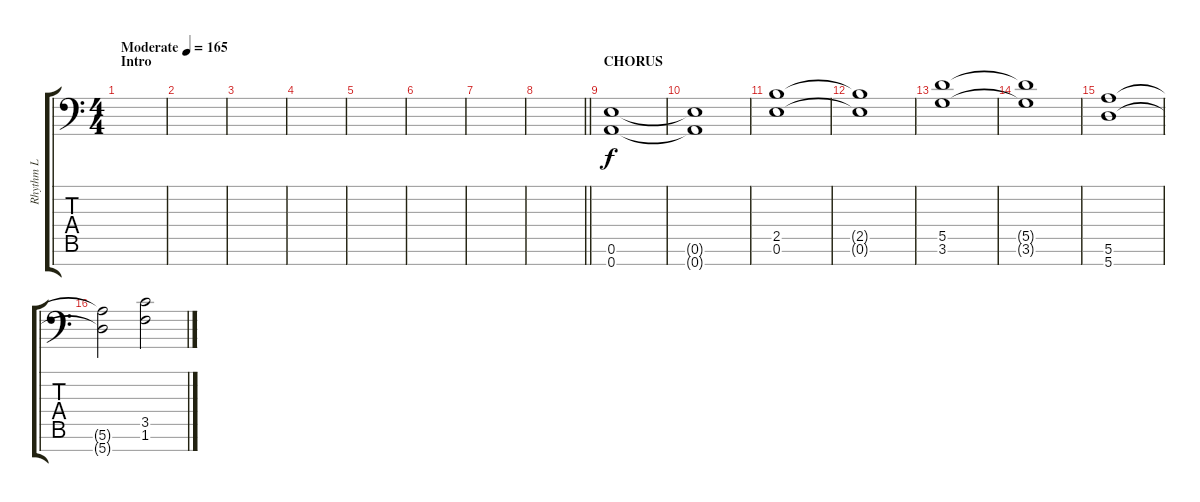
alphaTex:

\track ("Rhythm L" "Rhythm L") {instrument distortionguitar}
\staff {score tabs}
\tuning (E4 B3 G3 D3 A2 E2 A1) {hide}
\ts (4 4)
\section ("" "Intro")
\tempo (165 "Moderate")
\clef f4
\ks c
|
|
|
|
|
|
|
\barLineRight lightlight
|
\section ("" "CHORUS")
(0.6 0.7).1 |
(0.6{t} 0.7{t}).1 |
(2.5 0.6).1 |
(2.5{t} 0.6{t}).1 |
(5.5 3.6).1 |
(5.5{t} 3.6{t}).1 |
(5.6 5.7).1 |
(5.6{t} 5.7{t}).2 (3.5 1.6).2
